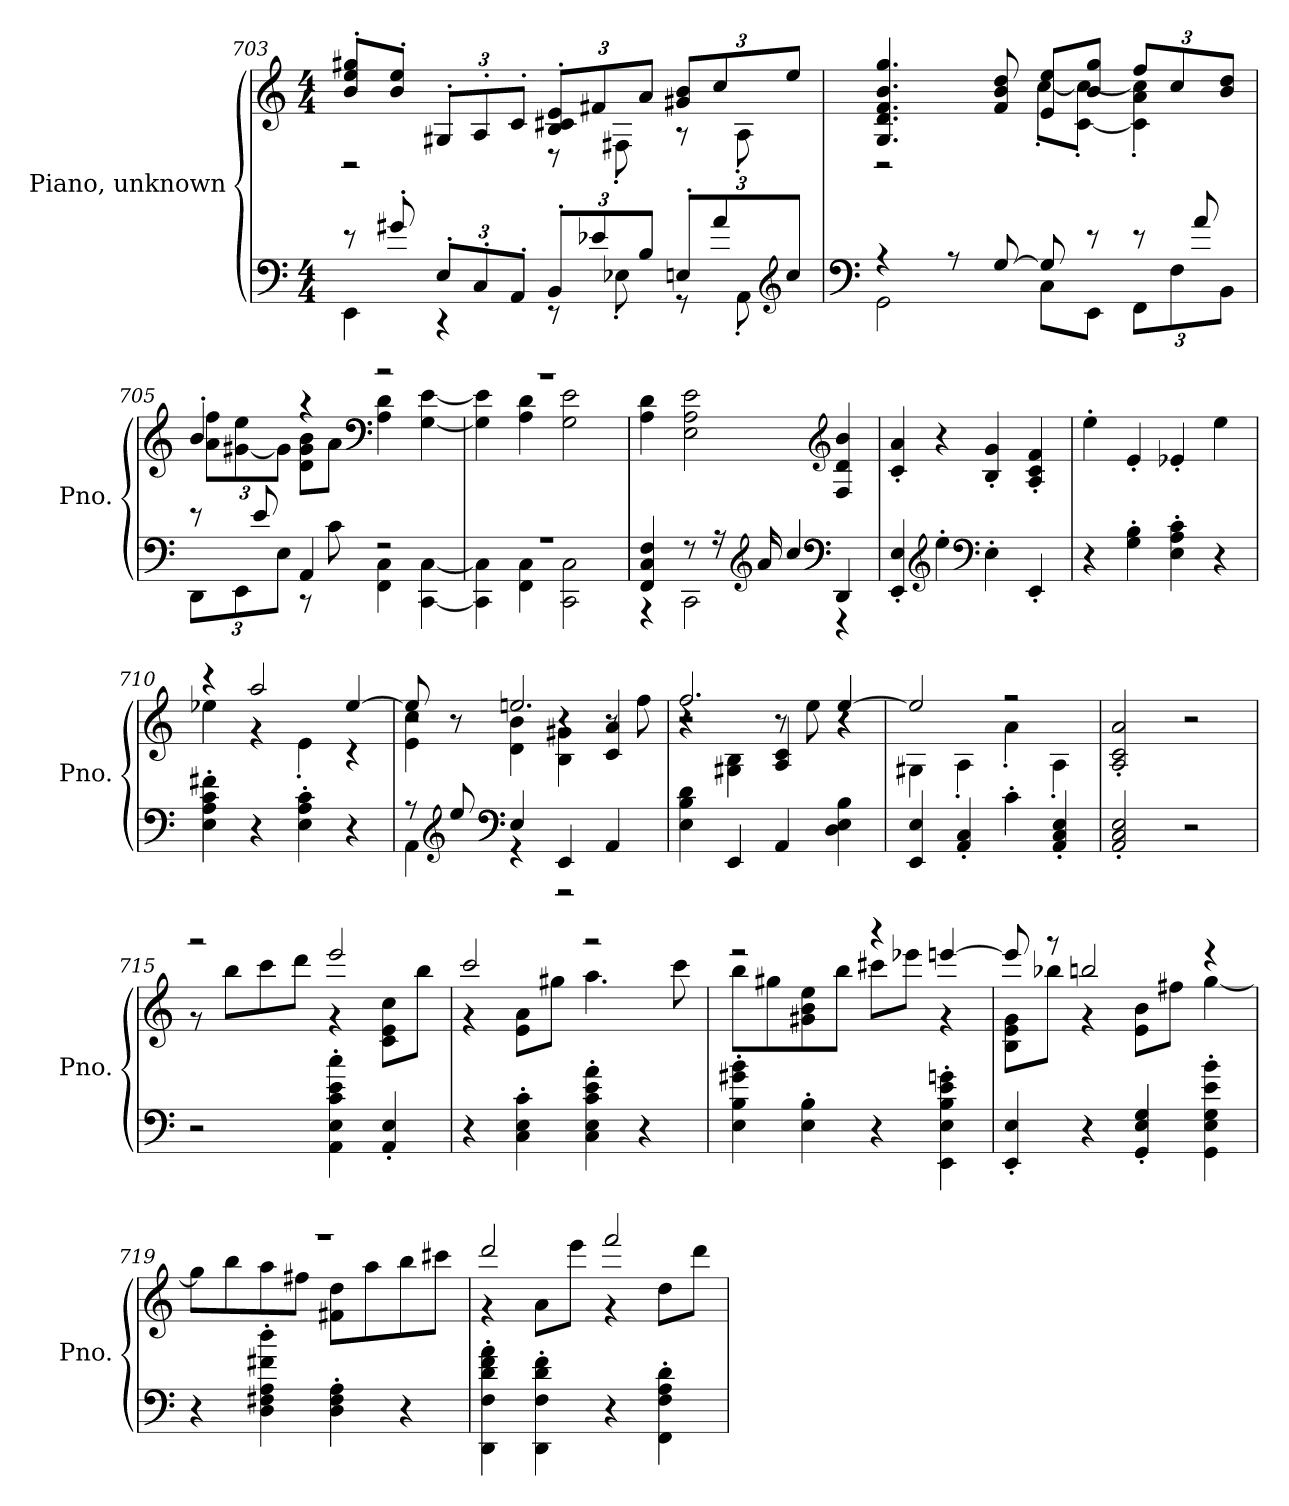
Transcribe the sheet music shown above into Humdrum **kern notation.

**kern	**kern
*part1	*part1
*staff2	*staff1
*I"Piano, unknown	*
*I'Pno.	*
!!LO:LB:g=z
*clefF4	*clefG2
*k[]	*k[]
*M4/4	*M4/4
=703	=703
*^	*^
8r	4EE\	8b/' 8ee/' 8gg#X/'L	2r
8g#X'/	.	8b/' 8ee/'J	.
*Xbrackettup	*	*Xbrackettup	*
12E'/L	4r	12G#X'/L	.
12C'/	.	12A'/	.
12AA'/J	.	12c'/J	.
12BB'/L	8r	12B/' 12c#X/' 12e/'L	8r
12e-X/	.	12f#X/	.
.	8E-X'\	.	8F#X'\
12B/J	.	12a/J	.
12En'/L	8r	12g#X/ 12b/L	8r
12a/	.	12cc/	.
.	8AA'\	.	8A'\
*clefG2	*	*	*
12cc/J	.	12ee/J	.
=704	=704	=704	=704
*clefF4	*	*	*
4r	2GG\	4.G/ 4.d/ 4.f/ 4.b/ 4.gg/	2r
8r	.	.	.
[8G/	.	8f/ 8b/ 8dd/	.
8G/]	8C\L	8e/ 8ee/L	[8cc'\L
8r	8EE\J	8b/ 8gg/J	[8c\' 8cc\_'J
8r	12FF\L	12ff/L	4c\]' 4a\' 4cc\]'
.	12F\	12cc/	.
8a/	.	.	.
.	12BB\J	12b/ 12dd/J	.
!!LO:LB:g=z	!!
=705	=705	=705	=705
8r	12DD\L	4b'/	12a\ 12ff\L
.	12EE\	.	[12g#X\ 12ee\
8e/	.	.	.
.	12E\J	.	12g#\J]
4AA/	8r	4r	8d\ 8g#\ 8b\L
.	8c\	.	8a\J
*	*	*clefF4	*
2r	4FF\ 4C\	2r	4A\ 4d\
.	[4CC\ [4C\	.	[4G\ [4e\
=706	=706	=706	=706
1r	4CC\] 4C\]	1r	4G\] 4e\]
.	4FF\ 4C\	.	4A\ 4d\
.	2CC\ 2C\	.	2G\ 2e\
*	*	*v	*v
=707	=707	=707
4FF/ 4C/ 4F/	4r	4A\ 4d\
8r	2CC\	2E\ 2A\ 2e\
16r	.	.
*clefG2	*	*
16a/	.	.
4cc/	.	.
*clefF4	*	*clefG2
4DD/	4r	4F/ 4d/ 4b/
*v	*v	*
=708	=708
4EE/' 4E/'	4c/' 4a/'
*clefG2	*
4ee'\	4r
*clefF4	*
4E'\	4B/' 4g/'
4EE'/	4A/' 4c/' 4f/'
=709	=709
4r	4ee'\
4G\' 4B\'	4e'/
4E\' 4A\' 4c\'	4e-X'/
4r	4ee\
!!LO:LB:g=z
=710	=710
*	*^
4E\' 4A\' 4c\' 4f#X\'	4r	4ee-X\
4r	2aa/	4r
4E\' 4A\' 4c\'	.	4e'\
4r	[4ee-/	4r
=711	=711	=711
*^	*	*^
8r	4AA\	8ee-/]	4e\ 4cc\	2r
*clefG2	*	*	*	*
8ee/	.	8r	.	.
*clefF4	*	*	*	*
4E/	4r	2.een/	4d\ 4b\	.
4EE/	2r	.	4B\ 4g#X\	4r
4AA/	.	.	8r	4c/ 4a/
.	.	.	8ff\	.
*v	*v	*	*	*
=712	=712	=712	=712
4E\ 4B\ 4d\	2.ff/	4r	2r
4EE/	.	4G#X\ 4B\	.
4AA/	.	8r	4A/ 4c/
.	.	8ee\	.
4D\ 4E\ 4B\	[4ee/	4r	4r
*	*	*v	*v
=713	=713	=713
4EE/ 4E/	2ee/]	4G#X\
4AA/' 4C/'	.	4A'\
4c'\	2r	4a'\
4AA/' 4C/' 4E/'	.	4A'\
*	*v	*v
=714	=714
2AA/' 2C/' 2E/'	2A/' 2c/' 2a/'
2r	2r
=715	=715
*	*^
2r	2r	8r
.	.	8bb\L
.	.	8ccc\
.	.	8ddd\J
4AA\' 4E\' 4c\' 4e\' 4cc\'	2eee/	4r
4AA/' 4E/'	.	8c\ 8e\ 8cc\L
.	.	8bb\J
!!LO:LB:g=z	!!
=716	=716	=716
4r	2ccc/	4r
4C\' 4E\' 4c\'	.	8e\ 8a\L
.	.	8gg#X\J
4C\' 4E\' 4c\' 4e\' 4a\'	2r	4.aa\
4r	.	.
.	.	8ccc\
=717	=717	=717
4E\' 4B\' 4g#X\' 4b\'	2r	8bb\L
.	.	8gg#X\
4E\' 4B\'	.	8g#X\ 8b\ 8ee\
.	.	8bb\J
4r	4r	8ccc#X\L
.	.	8eee-X\J
4EE\' 4E\' 4B\' 4e\' 4gn\'	[4eeen/	4r
=718	=718	=718
4EE/' 4E/'	8eee/]	8B\ 8e\ 8g\L
.	8r	8bb-X\J
4r	2bbn/	4r
4GG/' 4E/' 4G/'	.	8e\ 8b\L
.	.	8ff#X\J
4GG\' 4E\' 4G\' 4e\' 4b\'	4r	[4gg\
=719	=719	=719
4r	1r	8gg\L]
.	.	8bb\
4D\' 4F#X\' 4A\' 4f#X\' 4dd\'	.	8aa\
.	.	8ff#X\J
4D\' 4F#\' 4A\'	.	8f#X\ 8dd\L
.	.	8aa\
4r	.	8bb\
.	.	8ccc#X\J
!!LO:PB:g=z	!!
=720	=720	=720
4DD\' 4F\' 4d\' 4f\' 4a\'	2ddd/	4r
4DD\' 4F\' 4d\' 4f\'	.	8a\L
.	.	8eee\J
4r	2fff/	4r
4FF\' 4F\' 4A\' 4d\'	.	8dd\L
.	.	8ddd\J
*	*v	*v
=	=
*-	*-
